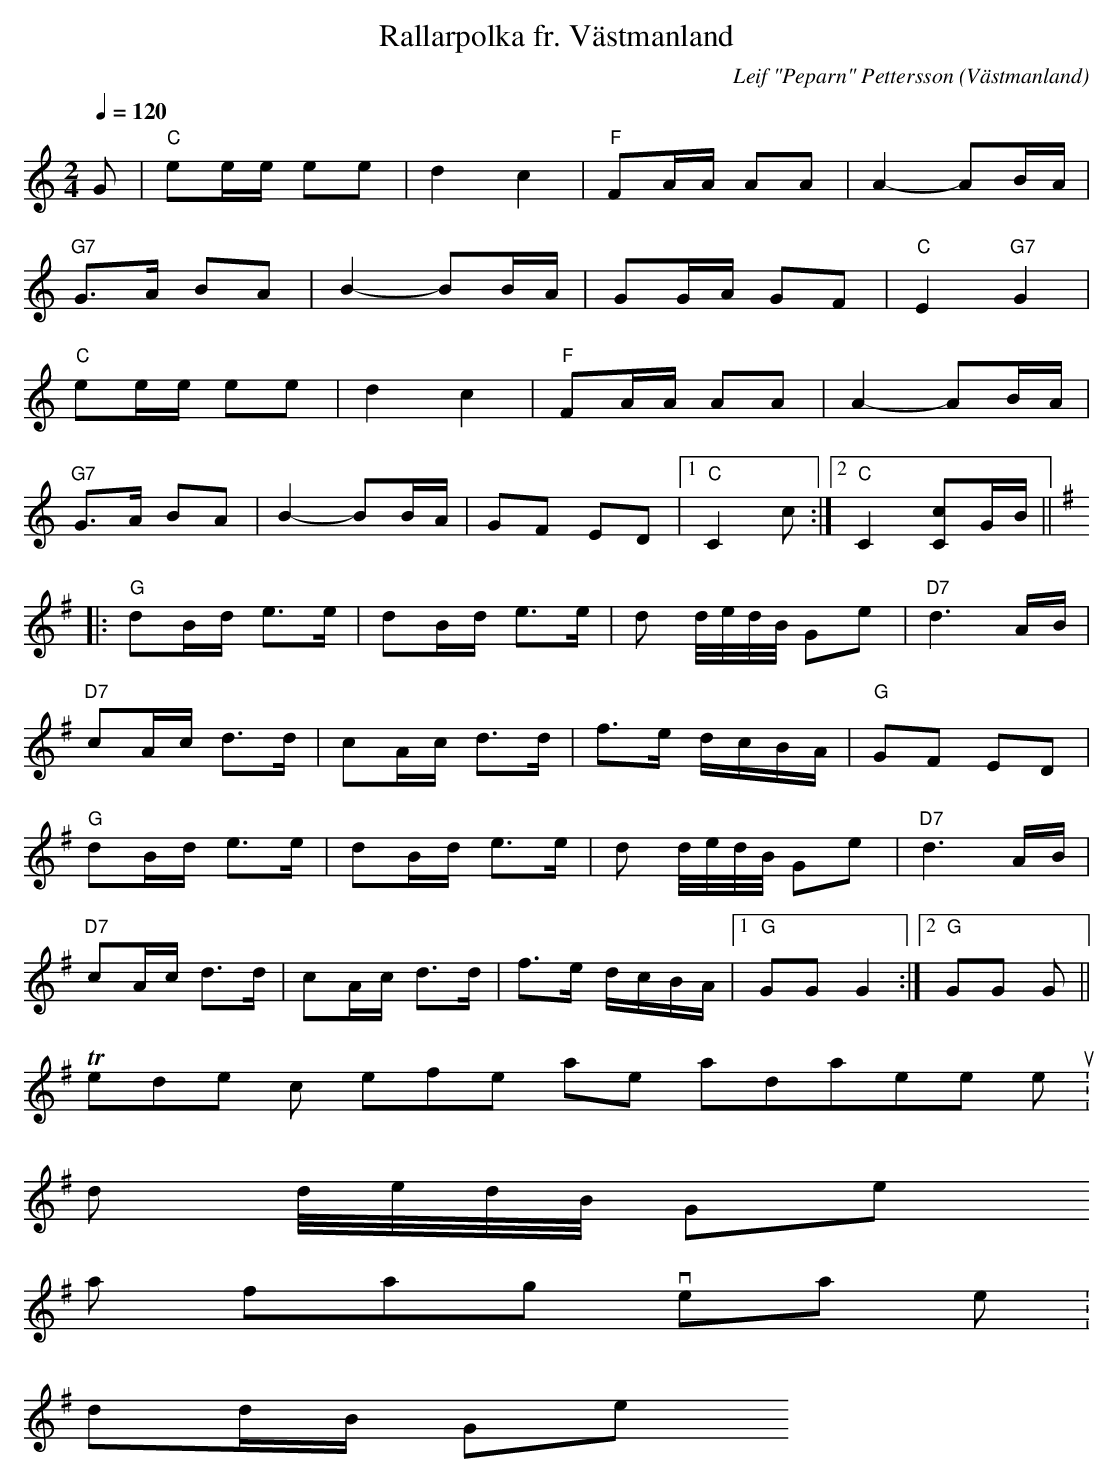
X:1
T:Rallarpolka fr. Västmanland
C:Leif "Peparn" Pettersson
O:Västmanland
M:2/4
L:1/8
Q:1/4=120
K:Cmaj
G | "C"ee/2e/2 ee | d2c2 | "F"FA/2A/2 AA | A2- AB/2A/2 |
"G7"G>A BA | B2- BB/2A/2 | GG/2A/2 GF | "C"E2"G7"G2 |
"C"ee/2e/2 ee | d2c2 | "F"FA/2A/2 AA | A2- AB/2A/2 |
"G7"G>A BA | B2- BB/2A/2 | GF ED |1 "C"C2 c :|2 "C"C2 [Cc]G/2B/2 ||
|: [K:Gmaj]"G"dB/2d/2 e>e | dB/2d/2 e>e | d d/4e/4d/4B/4 Ge | "D7"d3 A/2B/2 |
"D7"cA/2c/2 d>d | cA/2c/2 d>d | f>e d/2c/2B/2A/2 | "G"GF ED |
"G"dB/2d/2 e>e | dB/2d/2 e>e | d d/4e/4d/4B/4 Ge | "D7"d3 A/2B/2 |
"D7"cA/2c/2 d>d | cA/2c/2 d>d | f>e d/2c/2B/2A/2 |1 "G"GG G2 :|2 "G"GG G ||
Tredje och elfte takten i andrareprisen som ser ut:
d d//e//d//B// Ge
kan förslagsvis spelas så här istället:
dd/B/ Ge
